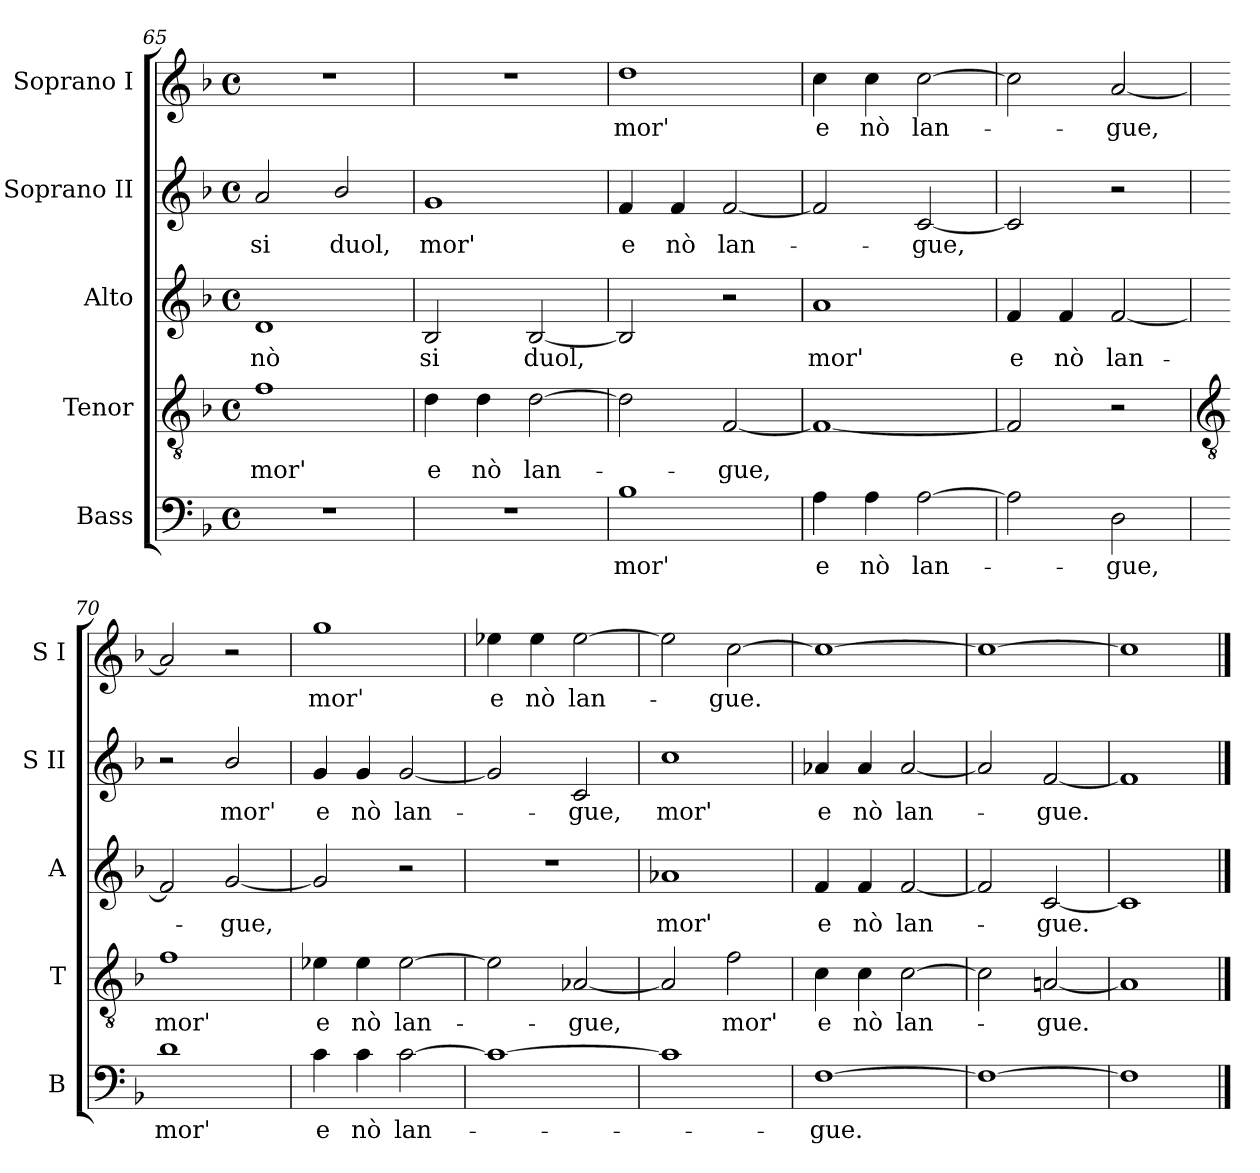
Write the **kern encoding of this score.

**kern	**text	**kern	**text	**kern	**text	**kern	**text	**kern	**text
*part5	*part5	*part4	*part4	*part3	*part3	*part2	*part2	*part1	*part1
*staff5	*staff5	*staff4	*staff4	*staff3	*staff3	*staff2	*staff2	*staff1	*staff1
*I"Bass	*	*I"Tenor	*	*I"Alto	*	*I"Soprano II	*	*I"Soprano I	*
*I'B	*	*I'T	*	*I'A	*	*I'S II	*	*I'S I	*
*clefF4	*	*clefGv2	*	*clefG2	*	*clefG2	*	*clefG2	*
*k[b-]	*	*k[b-]	*	*k[b-]	*	*k[b-]	*	*k[b-]	*
*F:	*	*F:	*	*F:	*	*F:	*	*F:	*
*M4/4	*	*M4/4	*	*M4/4	*	*M4/4	*	*M4/4	*
*met(c)	*	*met(c)	*	*met(c)	*	*met(c)	*	*met(c)	*
=65	=65	=65	=65	=65	=65	=65	=65	=65	=65
!	!	!	!LO:LY:b	!	!LO:LY:b	!	!LO:LY:b	!	!
1r	.	1f	mor'	1d	nò	2a	si	1r	.
!	!	!	!	!	!	!	!LO:LY:b	!	!
.	.	.	.	.	.	2b-/	duol,	.	.
=66	=66	=66	=66	=66	=66	=66	=66	=66	=66
!	!	!	!LO:LY:b	!	!LO:LY:b	!	!LO:LY:b	!	!
1r	.	4d	e	2B-	si	1g	mor'	1r	.
!	!	!	!LO:LY:b	!	!	!	!	!	!
.	.	4d	nò	.	.	.	.	.	.
!	!	!	!LO:LY:b	!	!LO:LY:b	!	!	!	!
.	.	[2d	lan-	[2B-	duol,	.	.	.	.
=67	=67	=67	=67	=67	=67	=67	=67	=67	=67
!	!LO:LY:b	!	!	!	!	!	!LO:LY:b	!	!LO:LY:b
1B-	mor'	2d]	.	2B-]	.	4f	e	1dd	mor'
!	!	!	!	!	!	!	!LO:LY:b	!	!
.	.	.	.	.	.	4f	nò	.	.
!	!	!	!LO:LY:b	!	!	!	!LO:LY:b	!	!
.	.	[2F	gue,	2r	.	[2f	lan-	.	.
=68	=68	=68	=68	=68	=68	=68	=68	=68	=68
!	!LO:LY:b	!	!	!	!LO:LY:b	!	!	!	!LO:LY:b
4A	e	1F_	.	1a	mor'	2f]	.	4cc	e
!	!LO:LY:b	!	!	!	!	!	!	!	!LO:LY:b
4A	nò	.	.	.	.	.	.	4cc	nò
!	!LO:LY:b	!	!	!	!	!	!LO:LY:b	!	!LO:LY:b
[2A	lan-	.	.	.	.	[2c	gue,	[2cc	lan-
=69	=69	=69	=69	=69	=69	=69	=69	=69	=69
!	!	!	!	!	!LO:LY:b	!	!	!	!
2A]	.	2F]	.	4f	e	2c]	.	2cc]	.
!	!	!	!	!	!LO:LY:b	!	!	!	!
.	.	.	.	4f	nò	.	.	.	.
!	!LO:LY:b	!	!	!	!LO:LY:b	!	!	!	!LO:LY:b
2D	gue,	2r	.	[2f	lan-	2r	.	[2a	gue,
!!LO:LB:g=z
=70	=70	=70	=70	=70	=70	=70	=70	=70	=70
*	*	*clefGv2	*	*	*	*	*	*	*
!	!LO:LY:b	!	!LO:LY:b	!	!	!	!	!	!
1d	mor'	1f	mor'	2f]	.	2r	.	2a]	.
!	!	!	!	!	!LO:LY:b	!	!LO:LY:b	!	!
.	.	.	.	[2g	gue,	2b-/	mor'	2r	.
=71	=71	=71	=71	=71	=71	=71	=71	=71	=71
!	!LO:LY:b	!	!LO:LY:b	!	!	!	!LO:LY:b	!	!LO:LY:b
4c	e	4e-X	e	2g]	.	4g	e	1gg	mor'
!	!LO:LY:b	!	!LO:LY:b	!	!	!	!LO:LY:b	!	!
4c	nò	4e-	nò	.	.	4g	nò	.	.
!	!LO:LY:b	!	!LO:LY:b	!	!	!	!LO:LY:b	!	!
[2c	lan-	[2e-	lan-	2r	.	[2g	lan-	.	.
=72	=72	=72	=72	=72	=72	=72	=72	=72	=72
!	!	!	!	!	!	!	!	!	!LO:LY:b
1c_	.	2e-]	.	1r	.	2g]	.	4ee-X	e
!	!	!	!	!	!	!	!	!	!LO:LY:b
.	.	.	.	.	.	.	.	4ee-	nò
!	!	!	!LO:LY:b	!	!	!	!LO:LY:b	!	!LO:LY:b
.	.	[2A-X	gue,	.	.	2c	gue,	[2ee-	lan-
=73	=73	=73	=73	=73	=73	=73	=73	=73	=73
!	!	!	!	!	!LO:LY:b	!	!LO:LY:b	!	!
1c]	.	2A-]	.	1a-X	mor'	1cc	mor'	2ee-]	.
!	!	!	!LO:LY:b	!	!	!	!	!	!LO:LY:b
.	.	2f	mor'	.	.	.	.	[2cc	gue.
=74	=74	=74	=74	=74	=74	=74	=74	=74	=74
!	!LO:LY:b	!	!LO:LY:b	!	!LO:LY:b	!	!LO:LY:b	!	!
[1F	gue.	4c	e	4f	e	4a-X	e	1cc_	.
!	!	!	!LO:LY:b	!	!LO:LY:b	!	!LO:LY:b	!	!
.	.	4c	nò	4f	nò	4a-	nò	.	.
!	!	!	!LO:LY:b	!	!LO:LY:b	!	!LO:LY:b	!	!
.	.	[2c	lan-	[2f	lan-	[2a-	lan-	.	.
=75	=75	=75	=75	=75	=75	=75	=75	=75	=75
1F_	.	2c]	.	2f]	.	2a-]	.	1cc_	.
!	!	!	!LO:LY:b	!	!LO:LY:b	!	!LO:LY:b	!	!
.	.	[2An	gue.	[2c	gue.	[2f	gue.	.	.
=76	=76	=76	=76	=76	=76	=76	=76	=76	=76
1F]	.	1A]	.	1c]	.	1f]	.	1cc]	.
==	==	==	==	==	==	==	==	==	==
*-	*-	*-	*-	*-	*-	*-	*-	*-	*-
